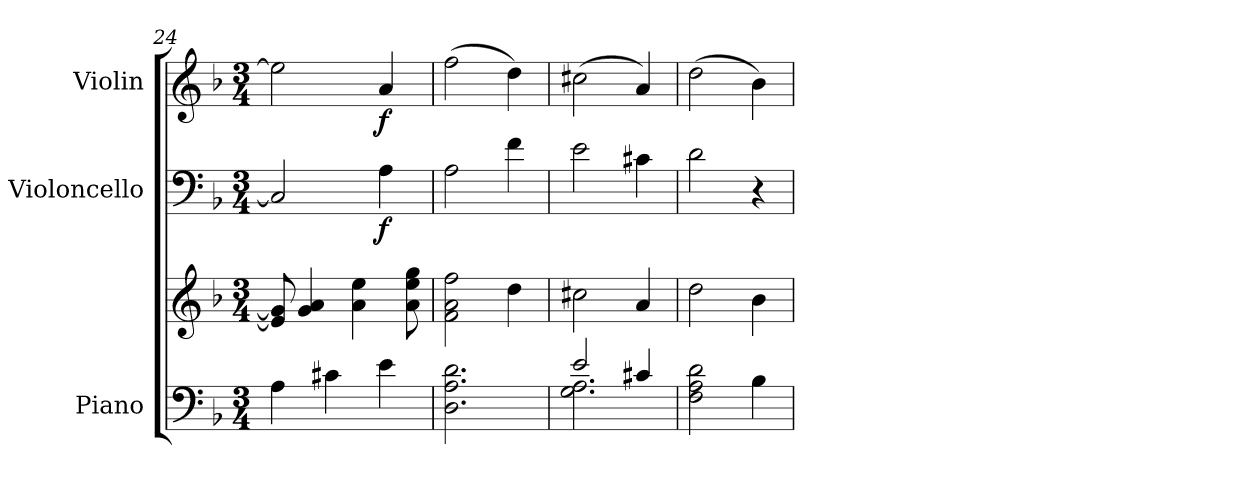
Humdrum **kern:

**kern	**kern	**kern	**dynam	**kern	**dynam
*part3	*part3	*part2	*part2	*part1	*part1
*staff4	*staff3	*staff2	*staff2	*staff1	*staff1
*I"Piano	*	*I"Violoncello	*	*I"Violin	*
*I'Pno	*	*I'Vc	*	*I'Vln	*
!!LO:LB:g=z
*clefF4	*clefG2	*clefF4	*	*clefG2	*
*k[b-]	*k[b-]	*k[b-]	*	*k[b-]	*
*M3/4	*M3/4	*M3/4	*	*M3/4	*
=24	=24	=24	=24	=24	=24
4A\	8e/] 8g/]	2C#/]	.	2ee\]	.
.	4g/ 4a/	.	.	.	.
4c#X\	.	.	.	.	.
.	4a\ 4ee\	.	.	.	.
!	!	!	!LO:DY:b	!	!LO:DY:b
4e\	.	4A\	f	4a/	f
.	8a\ 8ee\ 8gg\	.	.	.	.
=25	=25	=25	=25	=25	=25
2.D\ 2.A\ 2.d\	2f\ 2a\ 2ff\	2A\	.	(>2ff\	.
.	4dd\	4f\	.	4dd\)	.
=26	=26	=26	=26	=26	=26
*^	*	*	*	*	*
2.G\ 2.A\	2e/	2cc#X\	2e\	.	(>2cc#X\	.
.	4c#X/	4a/	4c#X\	.	4a/)	.
*v	*v	*	*	*	*	*
=27	=27	=27	=27	=27	=27
2F\ 2A\ 2d\	2dd\	2d\	.	(>2dd\	.
4B-\	4b-\	4r	.	4b-\)	.
=	=	=	=	=	=
*-	*-	*-	*-	*-	*-
